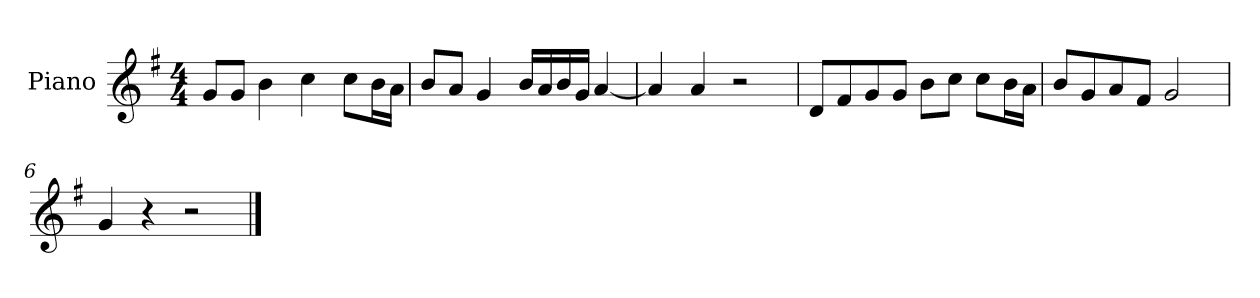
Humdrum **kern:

**kern
*part1
*staff1
*I"Piano
*I'P-no
*clefG2
*k[f#]
*M4/4
*MM90
=1
8g/L
8g/J
4b\
4cc\
8cc\L
16b\L
16a\JJ
=2
8b/L
8a/J
4g/
16b/LL
16a/
16b/
16g/JJ
[4a/
=3
4a/]
4a/
2r
=4
8d/L
8f#/
8g/
8g/J
8b\L
8cc\J
8cc\L
16b\L
16a\JJ
=5
8b/L
8g/
8a/
8f#/J
2g/
=6
4g/
4r
2r
==
*-
